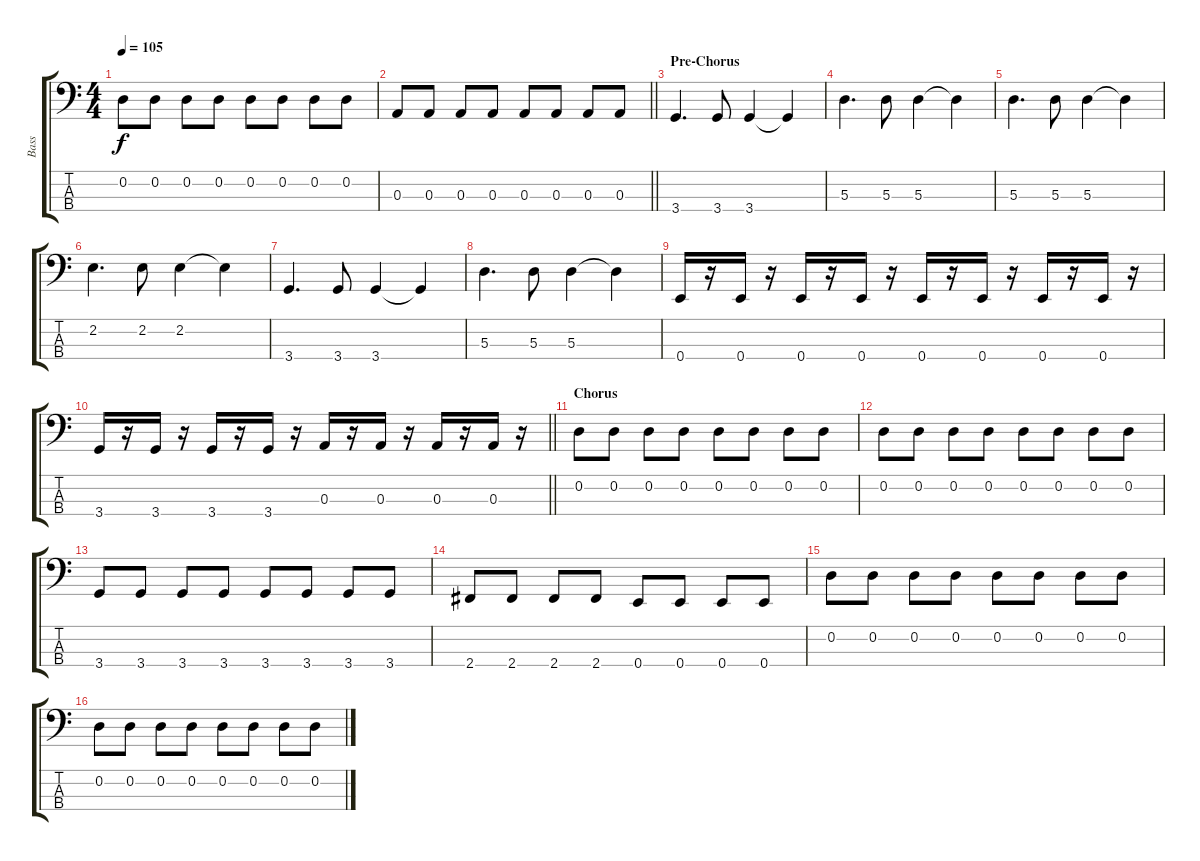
\track ("Bass" "Bass") {instrument electricbassfinger}
\staff {score tabs}
\tuning (G2 D2 A1 E1) {hide}
\ts (4 4)
\tempo 105
\clef f4
\ks c
0.2.8{dy f} 0.2.8 0.2.8 0.2.8 0.2.8 0.2.8 0.2.8 0.2.8 |
\barLineRight lightlight
0.3.8 0.3.8 0.3.8 0.3.8 0.3.8 0.3.8 0.3.8 0.3.8 |
\section ("" "Pre-Chorus")
3.4.4{d} 3.4.8 3.4.4 3.4{t}.4 |
5.3.4{d} 5.3.8 5.3.4 5.3{t}.4 |
5.3.4{d} 5.3.8 5.3.4 5.3{t}.4 |
2.2.4{d} 2.2.8 2.2.4 2.2{t}.4 |
3.4.4{d} 3.4.8 3.4.4 3.4{t}.4 |
5.3.4{d} 5.3.8 5.3.4 5.3{t}.4 |
0.4.16 r.16 0.4.16 r.16 0.4.16 r.16 0.4.16 r.16 0.4.16 r.16 0.4.16 r.16 0.4.16 r.16 0.4.16 r.16 |
\barLineRight lightlight
3.4.16 r.16 3.4.16 r.16 3.4.16 r.16 3.4.16 r.16 0.3.16 r.16 0.3.16 r.16 0.3.16 r.16 0.3.16 r.16 |
\section ("" "Chorus")
0.2.8 0.2.8 0.2.8 0.2.8 0.2.8 0.2.8 0.2.8 0.2.8 |
0.2.8 0.2.8 0.2.8 0.2.8 0.2.8 0.2.8 0.2.8 0.2.8 |
3.4.8 3.4.8 3.4.8 3.4.8 3.4.8 3.4.8 3.4.8 3.4.8 |
2.4.8 2.4.8 2.4.8 2.4.8 0.4.8 0.4.8 0.4.8 0.4.8 |
0.2.8 0.2.8 0.2.8 0.2.8 0.2.8 0.2.8 0.2.8 0.2.8 |
0.2.8 0.2.8 0.2.8 0.2.8 0.2.8 0.2.8 0.2.8 0.2.8
